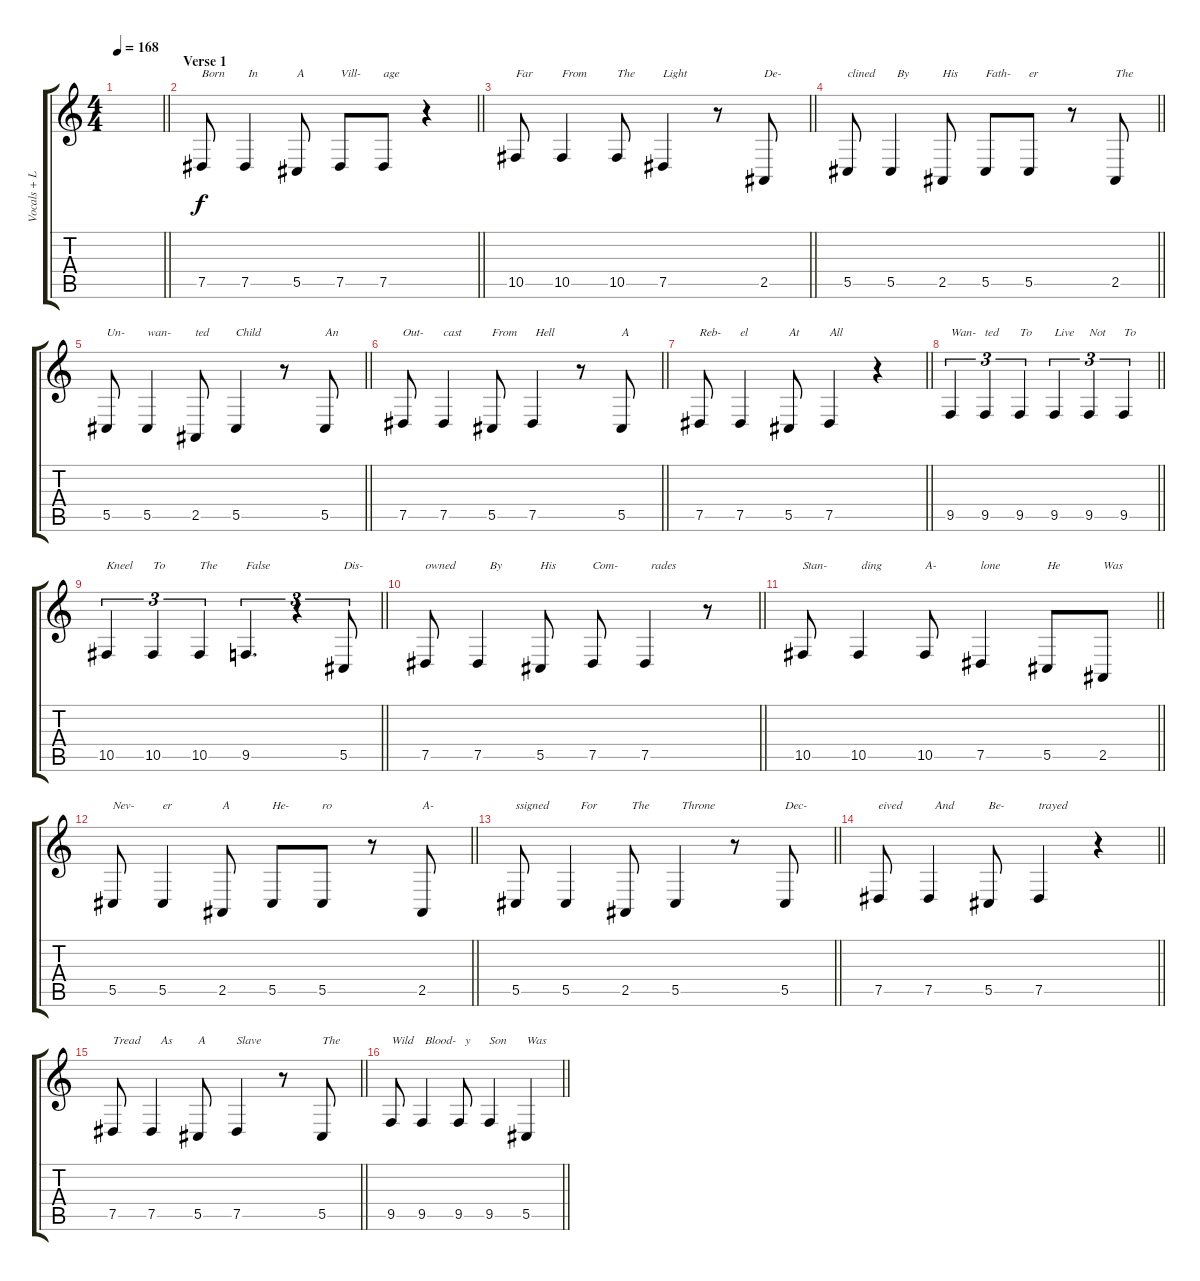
\track ("Vocals + Lyrics" "Vocals + L") {instrument lead1square}
\staff {score tabs}
\tuning (Eb4 Bb3 Gb3 Db3 Ab2 Eb2) {hide}
\ts (4 4)
\tempo 168
\clef g2
\barLineRight lightlight
\ks c
|
\section ("" "Verse 1")
\barLineRight lightlight
7.5.8{txt "Born"} 7.5.4{txt " In"} 5.5.8{txt "A"} 7.5.8{txt "Vill-"} 7.5.8{txt "age"} r.4 |
\barLineRight lightlight
10.5.8{txt "Far"} 10.5.4{txt "From"} 10.5.8{txt "The"} 7.5.4{txt "Light"} r.8 2.5.8{txt "De-"} |
\barLineRight lightlight
5.5.8{txt "clined"} 5.5.4{txt "  By"} 2.5.8{txt "His"} 5.5.8{txt "Fath-"} 5.5.8{txt "er"} r.8 2.5.8{txt "The"} |
\barLineRight lightlight
5.5.8{txt "Un-"} 5.5.4{txt "wan-"} 2.5.8{txt "ted"} 5.5.4{txt "Child"} r.8 5.5.8{txt "An"} |
\barLineRight lightlight
7.5.8{txt "Out-"} 7.5.4{txt "cast"} 5.5.8{txt "From"} 7.5.4{txt " Hell"} r.8 5.5.8{txt "A"} |
\barLineRight lightlight
7.5.8{txt "Reb-"} 7.5.4{txt "el"} 5.5.8{txt "At"} 7.5.4{txt "All"} r.4 |
\barLineRight lightlight
9.5.4{tu (3 2) txt "Wan-"} 9.5.4{tu (3 2) txt "ted"} 9.5.4{tu (3 2) txt "To"} 9.5.4{tu (3 2) txt "Live"} 9.5.4{tu (3 2) txt "Not"} 9.5.4{tu (3 2) txt "To"} |
\barLineRight lightlight
10.5.4{tu (3 2) txt "Kneel"} 10.5.4{tu (3 2) txt "To"} 10.5.4{tu (3 2) txt "The"} 9.5.4{d tu (3 2) txt "False"} r.4{tu (3 2)} 5.5.8{tu (3 2) txt "Dis-"} |
\barLineRight lightlight
7.5.8{txt "owned"} 7.5.4{txt "    By"} 5.5.8{txt "His"} 7.5.8{txt "Com-"} 7.5.4{txt "  rades"} r.8 |
\barLineRight lightlight
10.5.8{txt "Stan-"} 10.5.4{txt " ding"} 10.5.8{txt "A-"} 7.5.4{txt "lone"} 5.5.8{txt "He"} 2.5.8{txt "Was"} |
\barLineRight lightlight
5.5.8{txt "Nev-"} 5.5.4{txt "er"} 2.5.8{txt "A"} 5.5.8{txt "He-"} 5.5.8{txt "ro"} r.8 2.5.8{txt "A-"} |
\barLineRight lightlight
5.5.8{txt "ssigned"} 5.5.4{txt "     For"} 2.5.8{txt "  The"} 5.5.4{txt "  Throne"} r.8 5.5.8{txt "Dec-"} |
\barLineRight lightlight
7.5.8{txt "eived"} 7.5.4{txt "  And"} 5.5.8{txt "Be-"} 7.5.4{txt "trayed"} r.4 |
\barLineRight lightlight
7.5.8{txt "Tread"} 7.5.4{txt "   As"} 5.5.8{txt "A"} 7.5.4{txt "Slave"} r.8 5.5.8{txt "The"} |
\barLineRight lightlight
9.5.8{txt "Wild"} 9.5.4{txt " Blood-"} 9.5.8{txt "  y"} 9.5.4{txt "Son"} 5.5.4{txt "Was"}
